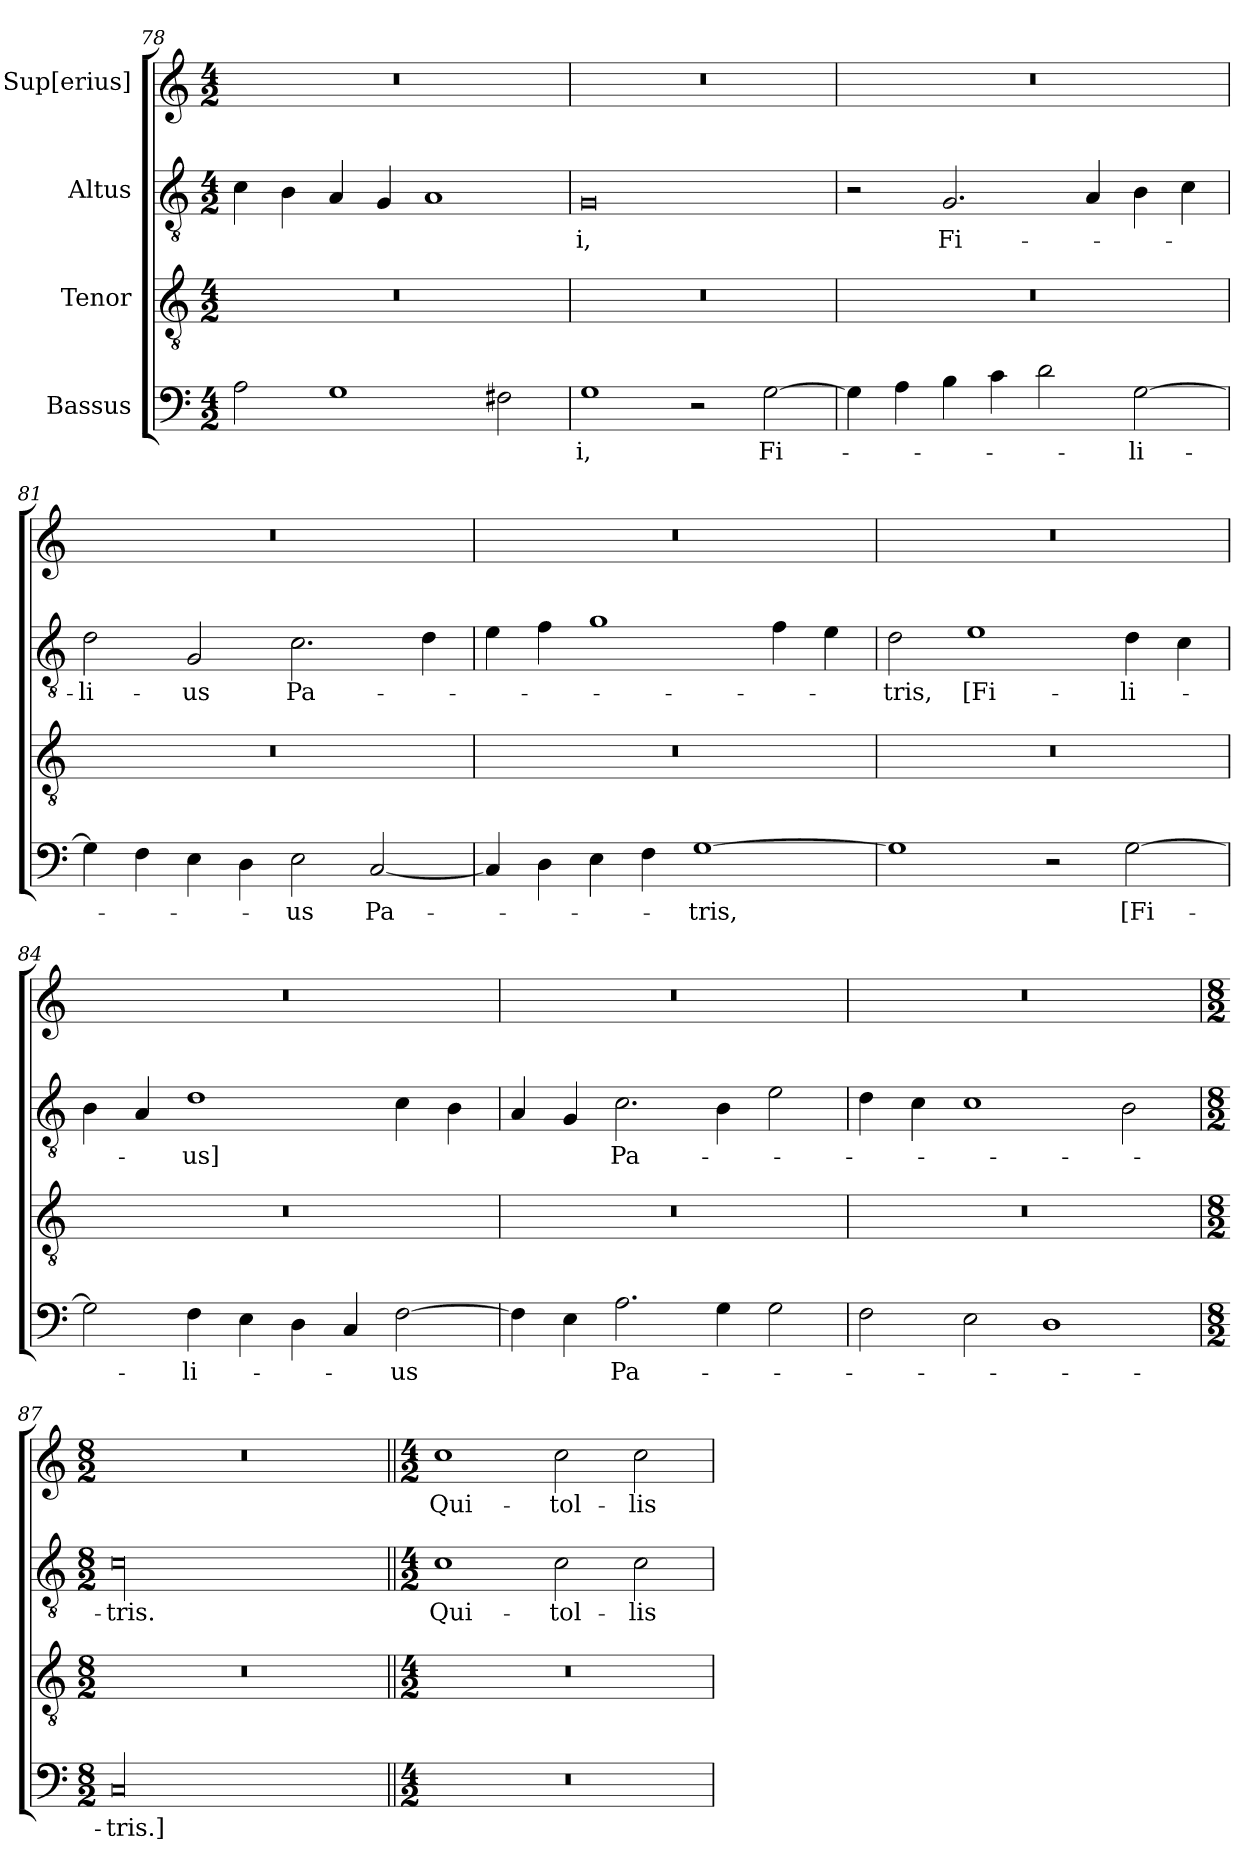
**kern	**text	**kern	**kern	**text	**kern	**text
*part4	*part4	*part3	*part2	*part2	*part1	*part1
*staff4	*staff4	*staff3	*staff2	*staff2	*staff1	*staff1
*I"Bassus	*	*I"Tenor	*I"Altus	*	*I"Sup[erius]	*
*clefF4	*	*clefGv2	*clefGv2	*	*clefG2	*
*k[]	*	*k[]	*k[]	*	*k[]	*
*M4/2	*	*M4/2	*M4/2	*	*M4/2	*
=78	=78	=78	=78	=78	=78	=78
2A\	.	0r	4c\	.	0r	.
.	.	.	4B\	.	.	.
1G\	.	.	4A/	.	.	.
.	.	.	4G/	.	.	.
.	.	.	1A/	.	.	.
2F#X\	.	.	.	.	.	.
=79	=79	=79	=79	=79	=79	=79
1G\	-i,	0r	0G/	-i,	0r	.
2r	.	.	.	.	.	.
[2G\	Fi-	.	.	.	.	.
=80	=80	=80	=80	=80	=80	=80
4G\]	.	0r	2r	.	0r	.
4A\	.	.	.	.	.	.
4B\	.	.	2.G/	Fi-	.	.
4c\	.	.	.	.	.	.
2d\	.	.	.	.	.	.
.	.	.	4A/	.	.	.
[2G\	-li-	.	4B\	.	.	.
.	.	.	4c\	.	.	.
=81	=81	=81	=81	=81	=81	=81
4G\]	.	0r	2d\	-li-	0r	.
4F\	.	.	.	.	.	.
4E\	.	.	2G/	-us	.	.
4D\	.	.	.	.	.	.
2E\	-us	.	2.c\	Pa-	.	.
[2C/	Pa-	.	.	.	.	.
.	.	.	4d\	.	.	.
=82	=82	=82	=82	=82	=82	=82
4C/]	.	0r	4e\	.	0r	.
4D\	.	.	4f\	.	.	.
4E\	.	.	1g\	.	.	.
4F\	.	.	.	.	.	.
[1G\	-tris,	.	.	.	.	.
.	.	.	4f\	.	.	.
.	.	.	4e\	.	.	.
=83	=83	=83	=83	=83	=83	=83
1G\]	.	0r	2d\	-tris,	0r	.
.	.	.	1e\	[Fi-	.	.
2r	.	.	.	.	.	.
[2G\	[Fi-	.	4d\	-li-	.	.
.	.	.	4c\	.	.	.
=84	=84	=84	=84	=84	=84	=84
2G\]	.	0r	4B\	.	0r	.
.	.	.	4A/	.	.	.
4F\	-li-	.	1d\	-us]	.	.
4E\	.	.	.	.	.	.
4D\	.	.	.	.	.	.
4C/	.	.	.	.	.	.
[2F\	-us	.	4c\	.	.	.
.	.	.	4B\	.	.	.
=85	=85	=85	=85	=85	=85	=85
4F\]	.	0r	4A/	.	0r	.
4E\	.	.	4G/	.	.	.
2.A\	Pa-	.	2.c\	Pa-	.	.
4G\	.	.	4B\	.	.	.
2G\	.	.	2e\	.	.	.
=86	=86	=86	=86	=86	=86	=86
2F\	.	0r	4d\	.	0r	.
.	.	.	4c\	.	.	.
2E\	.	.	1c\	.	.	.
1D\	.	.	.	.	.	.
.	.	.	2B\	.	.	.
=87	=87	=87	=87	=87	=87	=87
*M8/2	*	*M8/2	*M8/2	*	*M8/2	*
00C/	-tris.]	00r	00c\	-tris.	00r	.
=88||	=88||	=88||	=88||	=88||	=88||	=88||
*M4/2	*	*M4/2	*M4/2	*	*M4/2	*
0r	.	0r	1c\	Qui-	1cc\	Qui-
.	.	.	2c\	tol-	2cc\	tol-
.	.	.	2c\	-lis	2cc\	-lis
=	=	=	=	=	=	=
*-	*-	*-	*-	*-	*-	*-
